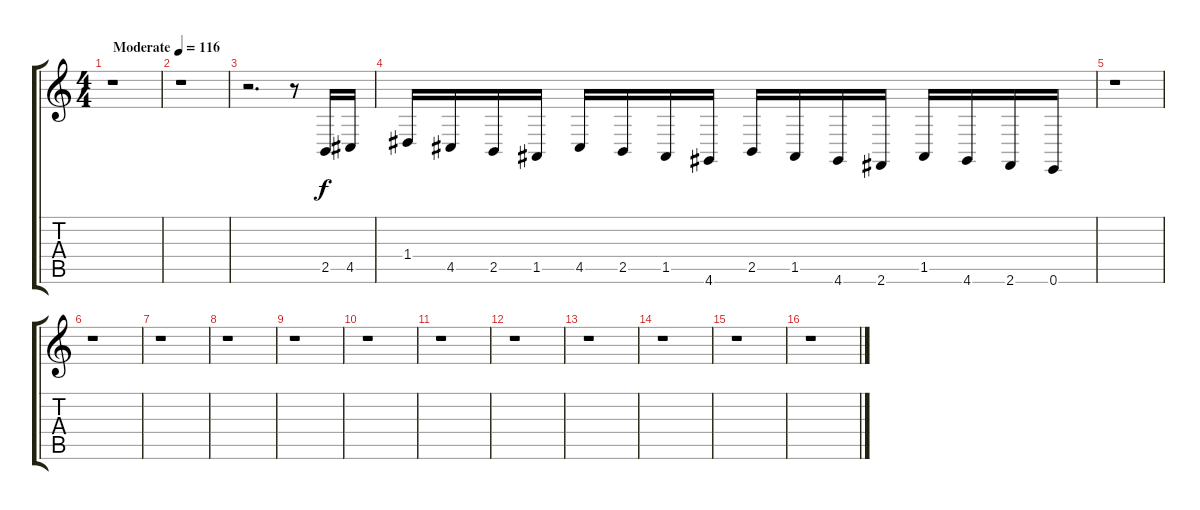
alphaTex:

\track "" {instrument woodblock}
\staff {score tabs}
\tuning (E4 B3 G3 D3 A2 E2) {hide}
\ts (4 4)
\tempo (116 "Moderate")
\clef g2
\ks c
r.1{dy f instrument woodblock} |
r.1 |
r.2{d} r.8 2.5.16 4.5.16 |
1.4.16 4.5.16 2.5.16 1.5.16 4.5.16 2.5.16 1.5.16 4.6.16 2.5.16 1.5.16 4.6.16 2.6.16 1.5.16 4.6.16 2.6.16 0.6.16 |
r.1 |
r.1 |
r.1 |
r.1 |
r.1 |
r.1 |
r.1 |
r.1 |
r.1 |
r.1 |
r.1 |
r.1
